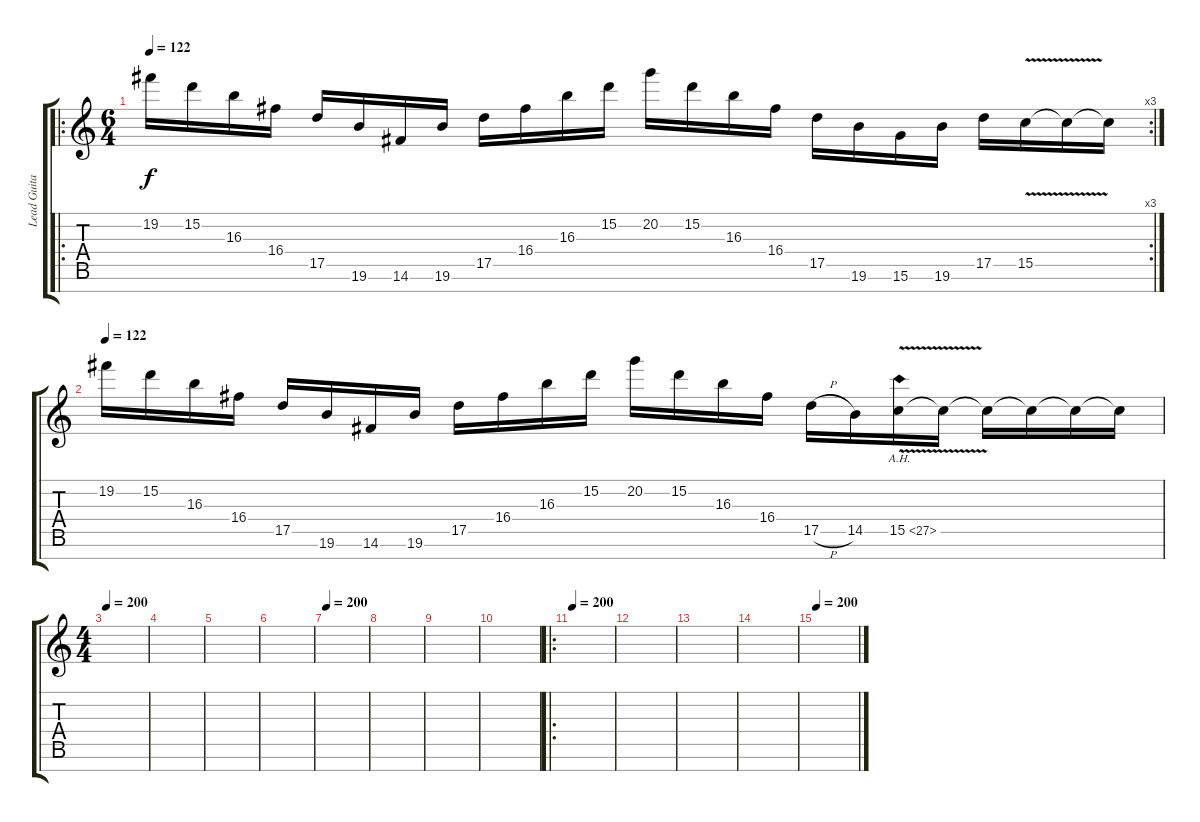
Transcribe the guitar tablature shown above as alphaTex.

\track ("Lead Guitar" "Lead Guita") {instrument distortionguitar}
\staff {score tabs}
\tuning (E4 B3 G3 D3 A2 E2 B1) {hide}
\ro
\rc 3
\ts (6 4)
\tempo 122
\clef g2
\ks c
19.2.16{dy f} 15.2.16 16.3.16 16.4.16 17.5.16 19.6.16 14.6.16 19.6.16 17.5.16 16.4.16 16.3.16 15.2.16 20.2.16 15.2.16 16.3.16 16.4.16 17.5.16 19.6.16 15.6.16 19.6.16 17.5.16 15.5{v}.16 15.5{t}.16 15.5{t}.16 |
\tempo 122
19.2.16 15.2.16 16.3.16 16.4.16 17.5.16 19.6.16 14.6.16 19.6.16 17.5.16 16.4.16 16.3.16 15.2.16 20.2.16 15.2.16 16.3.16 16.4.16 17.5{h}.16 14.5.16 15.5{ah 12 v}.16 15.5{t}.16 15.5{t}.16 15.5{t}.16 15.5{t}.16 15.5{t}.16 |
\ts (4 4)
\tempo 200
|
|
|
|
\tempo 200
|
|
|
|
\ro
\tempo 200
|
|
|
|
\tempo 200
